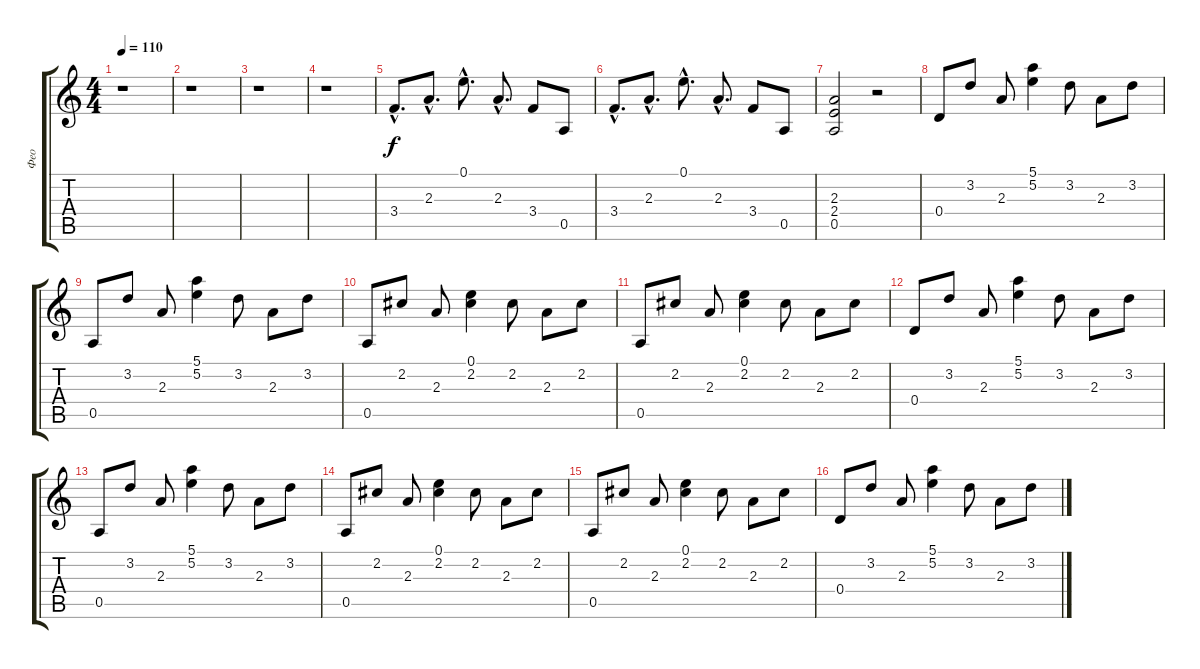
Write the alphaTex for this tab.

\track ("Фео" "Фео") {instrument electricguitarjazz}
\staff {score tabs}
\tuning (E4 B3 G3 D3 A2 E2) {hide}
\ts (4 4)
\tempo 110
\clef g2
\ks c
r.1{dy f} |
r.1 |
r.1 |
r.1 |
3.4{hac}.8{d} 2.3{hac}.8{d} 0.1{hac}.8{d} 2.3{hac}.8{d} 3.4.8 0.5.8 |
3.4{hac}.8{d} 2.3{hac}.8{d} 0.1{hac}.8{d} 2.3{hac}.8{d} 3.4.8 0.5.8 |
(2.3 2.4 0.5).2 r.2 |
0.4.8 3.2.8 2.3.8 (5.1 5.2).4 3.2.8 2.3.8 3.2.8 |
0.5.8 3.2.8 2.3.8 (5.1 5.2).4 3.2.8 2.3.8 3.2.8 |
0.5.8 2.2.8 2.3.8 (0.1 2.2).4 2.2.8 2.3.8 2.2.8 |
0.5.8 2.2.8 2.3.8 (0.1 2.2).4 2.2.8 2.3.8 2.2.8 |
0.4.8 3.2.8 2.3.8 (5.1 5.2).4 3.2.8 2.3.8 3.2.8 |
0.5.8 3.2.8 2.3.8 (5.1 5.2).4 3.2.8 2.3.8 3.2.8 |
0.5.8 2.2.8 2.3.8 (0.1 2.2).4 2.2.8 2.3.8 2.2.8 |
0.5.8 2.2.8 2.3.8 (0.1 2.2).4 2.2.8 2.3.8 2.2.8 |
0.4.8 3.2.8 2.3.8 (5.1 5.2).4 3.2.8 2.3.8 3.2.8
